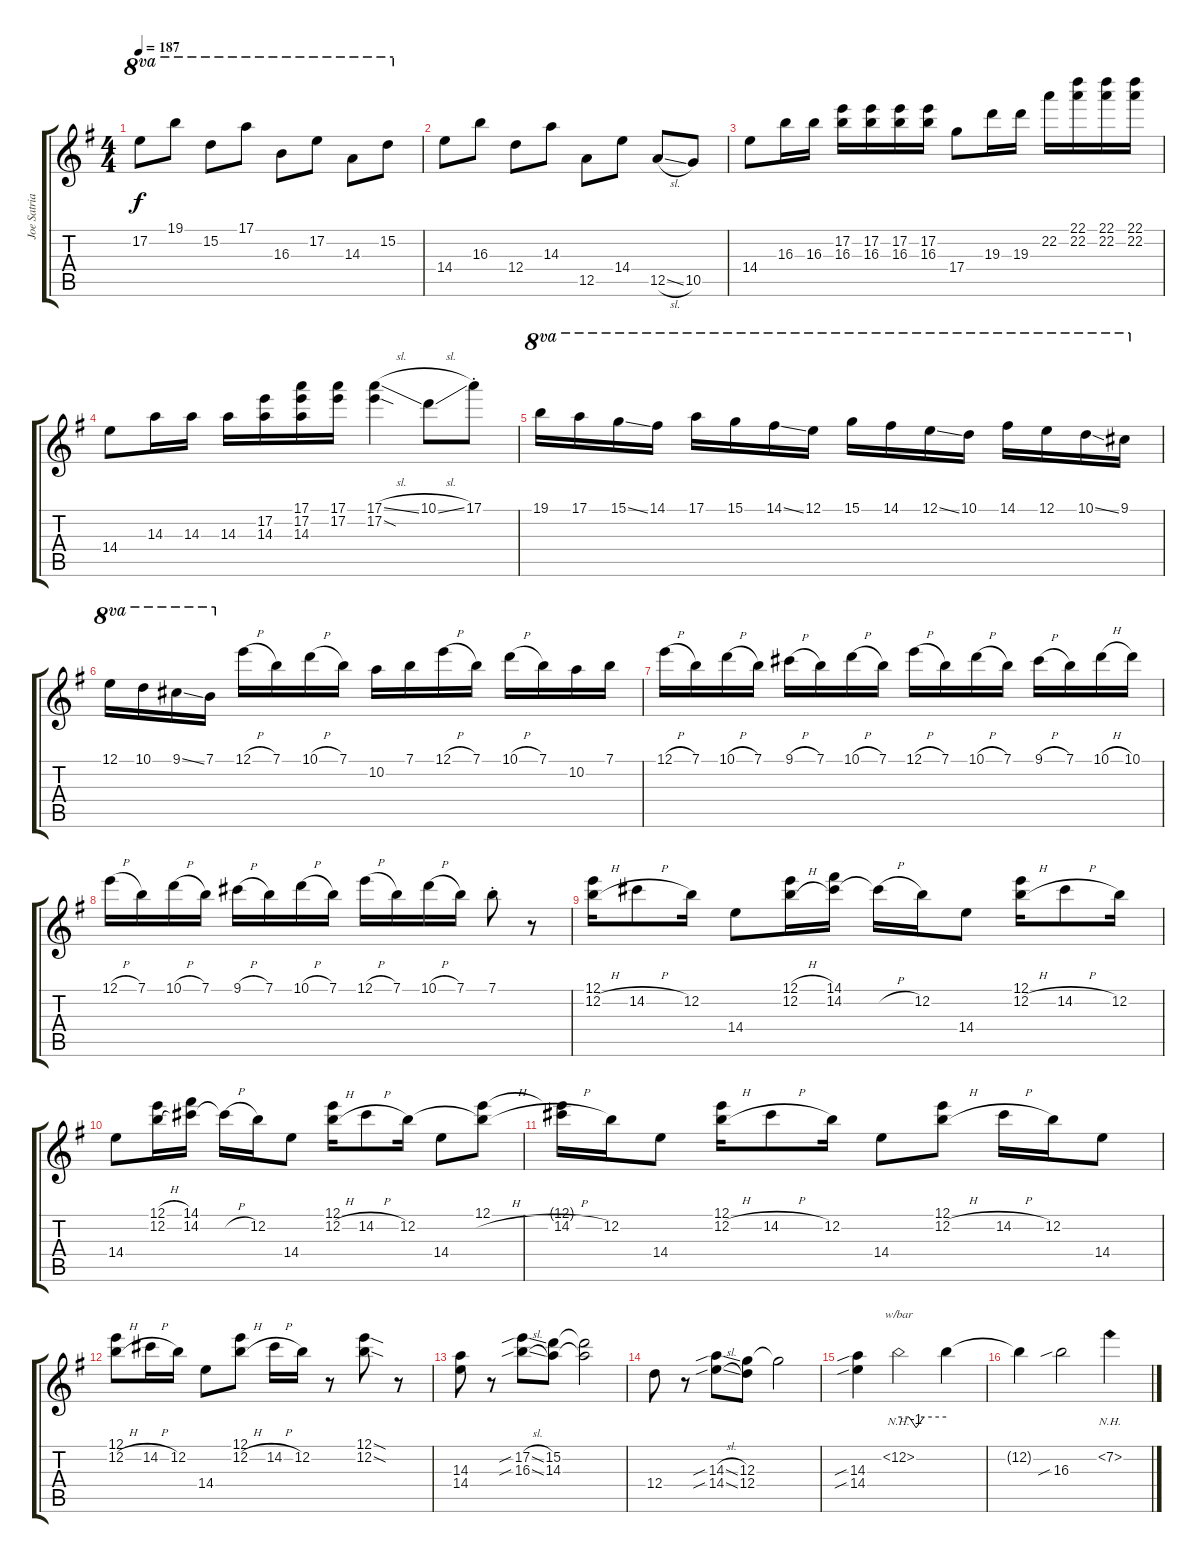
\track ("Joe Satriani" "Joe Satria") {instrument distortionguitar}
\staff {score tabs}
\tuning (E4 B3 G3 D3 A2 E2) {hide}
\ts (4 4)
\tempo 187
\clef g2
\ks g
17.2.8{ot 8va dy f} 19.1.8{ot 8va} 15.2.8{ot 8va} 17.1.8{ot 8va} 16.3.8{ot 8va} 17.2.8{ot 8va} 14.3.8{ot 8va} 15.2.8{ot 8va} |
14.4.8 16.3.8 12.4.8 14.3.8 12.5.8 14.4.8 12.5{sl}.8 10.5.8 |
14.4.8 16.3.16 16.3.16 (17.2 16.3).16 (17.2 16.3).16 (17.2 16.3).16 (17.2 16.3).16 17.4.8 19.3.16 19.3.16 22.2.16 (22.1 22.2).16 (22.1 22.2).16 (22.1 22.2).16 |
14.4.8 14.3.16 14.3.16 14.3.16 (17.2 14.3).16 (17.1 17.2 14.3).16 (17.1 17.2).16 (17.1{sl} 17.2{sod}).4 10.1{sl}.8 17.1{st}.8 |
19.1.16{ot 8va} 17.1.16{ot 8va} 15.1{ss}.16{ot 8va} 14.1.16{ot 8va} 17.1.16{ot 8va} 15.1.16{ot 8va} 14.1{ss}.16{ot 8va} 12.1.16{ot 8va} 15.1.16{ot 8va} 14.1.16{ot 8va} 12.1{ss}.16{ot 8va} 10.1.16{ot 8va} 14.1.16{ot 8va} 12.1.16{ot 8va} 10.1{ss}.16{ot 8va} 9.1.16{ot 8va} |
12.1.16{ot 8va} 10.1.16{ot 8va} 9.1{ss}.16{ot 8va} 7.1.16{ot 8va} 12.1{h}.16 7.1.16 10.1{h}.16 7.1.16 10.2.16 7.1.16 12.1{h}.16 7.1.16 10.1{h}.16 7.1.16 10.2.16 7.1.16 |
12.1{h}.16 7.1.16 10.1{h}.16 7.1.16 9.1{h}.16 7.1.16 10.1{h}.16 7.1.16 12.1{h}.16 7.1.16 10.1{h}.16 7.1.16 9.1{h}.16 7.1.16 10.1{h}.16 10.1.16 |
12.1{h}.16 7.1.16 10.1{h}.16 7.1.16 9.1{h}.16 7.1.16 10.1{h}.16 7.1.16 12.1{h}.16 7.1.16 10.1{h}.16 7.1.16 7.1{st}.8 r.8 |
(12.1 12.2{h}).16 14.2{h}.8 12.2.16 14.4.8 (12.1{h} 12.2{h}).16 (14.1 14.2).16 14.2{h t}.16 12.2.16 14.4.8 (12.1 12.2{h}).16 14.2{h}.8 12.2.16 |
14.4.8 (12.1{h} 12.2{h}).16 (14.1 14.2).16 14.2{h t}.16 12.2.16 14.4.8 (12.1 12.2{h}).16 14.2{h}.8 12.2.16 14.4.8 (12.1 12.2{h t}).8 |
(12.1{t} 14.2{h}).16 12.2.16 14.4.8 (12.1 12.2{h}).16 14.2{h}.8 12.2.16 14.4.8 (12.1 12.2{h}).8 14.2{h}.16 12.2.16 14.4.8 |
(12.1 12.2{h}).8 14.2{h}.16 12.2.16 14.4.8 (12.1 12.2{h}).8 14.2{h}.16 12.2.16 r.8 (12.1{sod} 12.2{sod}).8 r.8 |
(14.3 14.4).8 r.8 (17.2{sib sl} 16.3{sib sl}).8 (15.2 14.3).8 (15.2{t} 14.3{t}).2 |
12.4.8 r.8 (14.3{sib sl} 14.4{sib sl}).8 (12.3 12.4).8 12.3{t}.2 |
(14.3{sib} 14.4{sib}).4 12.2{nh}.2{tbe (custom default 0 0 13 0 22 -4 32 0 60 0)} 12.2{t}.4 |
12.2{t}.4 16.3{sib}.2 7.2{nh}.4
